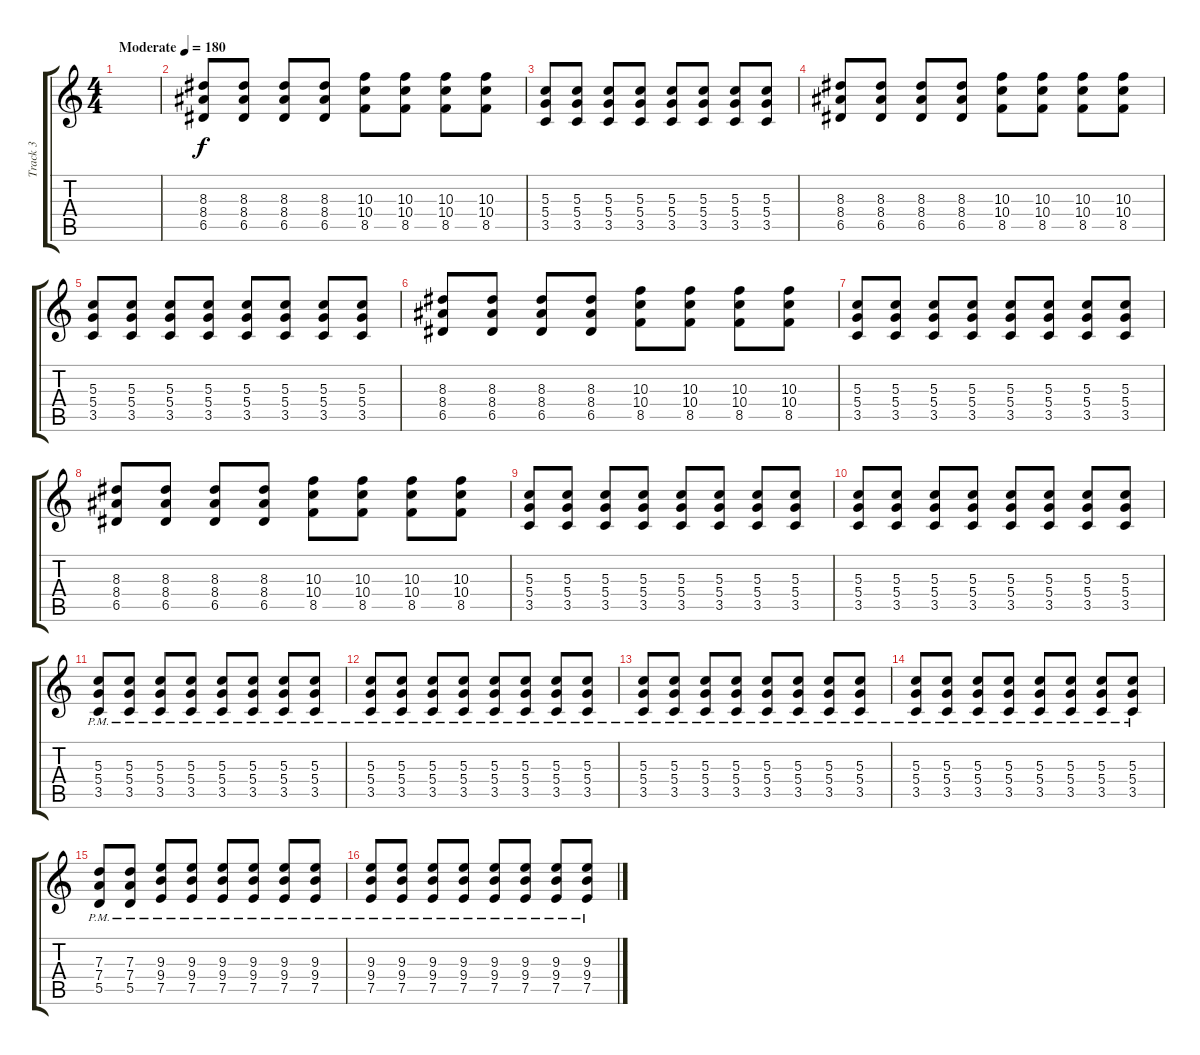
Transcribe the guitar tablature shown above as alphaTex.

\track ("Track 3" "Track 3") {instrument overdrivenguitar}
\staff {score tabs}
\tuning (E4 B3 G3 D3 A2 E2) {hide}
\ts (4 4)
\tempo (180 "Moderate")
\clef g2
\ks c
|
(8.3 8.4 6.5).8 (8.3 8.4 6.5).8 (8.3 8.4 6.5).8 (8.3 8.4 6.5).8 (10.3 10.4 8.5).8 (10.3 10.4 8.5).8 (10.3 10.4 8.5).8 (10.3 10.4 8.5).8 |
(5.3 5.4 3.5).8 (5.3 5.4 3.5).8 (5.3 5.4 3.5).8 (5.3 5.4 3.5).8 (5.3 5.4 3.5).8 (5.3 5.4 3.5).8 (5.3 5.4 3.5).8 (5.3 5.4 3.5).8 |
(8.3 8.4 6.5).8 (8.3 8.4 6.5).8 (8.3 8.4 6.5).8 (8.3 8.4 6.5).8 (10.3 10.4 8.5).8 (10.3 10.4 8.5).8 (10.3 10.4 8.5).8 (10.3 10.4 8.5).8 |
(5.3 5.4 3.5).8 (5.3 5.4 3.5).8 (5.3 5.4 3.5).8 (5.3 5.4 3.5).8 (5.3 5.4 3.5).8 (5.3 5.4 3.5).8 (5.3 5.4 3.5).8 (5.3 5.4 3.5).8 |
(8.3 8.4 6.5).8 (8.3 8.4 6.5).8 (8.3 8.4 6.5).8 (8.3 8.4 6.5).8 (10.3 10.4 8.5).8 (10.3 10.4 8.5).8 (10.3 10.4 8.5).8 (10.3 10.4 8.5).8 |
(5.3 5.4 3.5).8 (5.3 5.4 3.5).8 (5.3 5.4 3.5).8 (5.3 5.4 3.5).8 (5.3 5.4 3.5).8 (5.3 5.4 3.5).8 (5.3 5.4 3.5).8 (5.3 5.4 3.5).8 |
(8.3 8.4 6.5).8 (8.3 8.4 6.5).8 (8.3 8.4 6.5).8 (8.3 8.4 6.5).8 (10.3 10.4 8.5).8 (10.3 10.4 8.5).8 (10.3 10.4 8.5).8 (10.3 10.4 8.5).8 |
(5.3 5.4 3.5).8 (5.3 5.4 3.5).8 (5.3 5.4 3.5).8 (5.3 5.4 3.5).8 (5.3 5.4 3.5).8 (5.3 5.4 3.5).8 (5.3 5.4 3.5).8 (5.3 5.4 3.5).8 |
(5.3 5.4 3.5).8 (5.3 5.4 3.5).8 (5.3 5.4 3.5).8 (5.3 5.4 3.5).8 (5.3 5.4 3.5).8 (5.3 5.4 3.5).8 (5.3 5.4 3.5).8 (5.3 5.4 3.5).8 |
(5.3{pm} 5.4{pm} 3.5{pm}).8 (5.3{pm} 5.4{pm} 3.5{pm}).8 (5.3{pm} 5.4{pm} 3.5{pm}).8 (5.3{pm} 5.4{pm} 3.5{pm}).8 (5.3{pm} 5.4{pm} 3.5{pm}).8 (5.3{pm} 5.4{pm} 3.5{pm}).8 (5.3{pm} 5.4{pm} 3.5{pm}).8 (5.3{pm} 5.4{pm} 3.5{pm}).8 |
(5.3{pm} 5.4{pm} 3.5{pm}).8 (5.3{pm} 5.4{pm} 3.5{pm}).8 (5.3{pm} 5.4{pm} 3.5{pm}).8 (5.3{pm} 5.4{pm} 3.5{pm}).8 (5.3{pm} 5.4{pm} 3.5{pm}).8 (5.3{pm} 5.4{pm} 3.5{pm}).8 (5.3{pm} 5.4{pm} 3.5{pm}).8 (5.3{pm} 5.4{pm} 3.5{pm}).8 |
(5.3{pm} 5.4{pm} 3.5{pm}).8 (5.3{pm} 5.4{pm} 3.5{pm}).8 (5.3{pm} 5.4{pm} 3.5{pm}).8 (5.3{pm} 5.4{pm} 3.5{pm}).8 (5.3{pm} 5.4{pm} 3.5{pm}).8 (5.3{pm} 5.4{pm} 3.5{pm}).8 (5.3{pm} 5.4{pm} 3.5{pm}).8 (5.3{pm} 5.4{pm} 3.5{pm}).8 |
(5.3{pm} 5.4{pm} 3.5{pm}).8 (5.3{pm} 5.4{pm} 3.5{pm}).8 (5.3{pm} 5.4{pm} 3.5{pm}).8 (5.3{pm} 5.4{pm} 3.5{pm}).8 (5.3{pm} 5.4{pm} 3.5{pm}).8 (5.3{pm} 5.4{pm} 3.5{pm}).8 (5.3{pm} 5.4{pm} 3.5{pm}).8 (5.3{pm} 5.4{pm} 3.5{pm}).8 |
(7.3{pm} 7.4{pm} 5.5{pm}).8 (7.3{pm} 7.4{pm} 5.5{pm}).8 (9.3{pm} 9.4{pm} 7.5{pm}).8 (9.3{pm} 9.4{pm} 7.5{pm}).8 (9.3{pm} 9.4{pm} 7.5{pm}).8 (9.3{pm} 9.4{pm} 7.5{pm}).8 (9.3{pm} 9.4{pm} 7.5{pm}).8 (9.3{pm} 9.4{pm} 7.5{pm}).8 |
(9.3{pm} 9.4{pm} 7.5{pm}).8 (9.3{pm} 9.4{pm} 7.5{pm}).8 (9.3{pm} 9.4{pm} 7.5{pm}).8 (9.3{pm} 9.4{pm} 7.5{pm}).8 (9.3{pm} 9.4{pm} 7.5{pm}).8 (9.3{pm} 9.4{pm} 7.5{pm}).8 (9.3{pm} 9.4{pm} 7.5{pm}).8 (9.3{pm} 9.4{pm} 7.5{pm}).8
